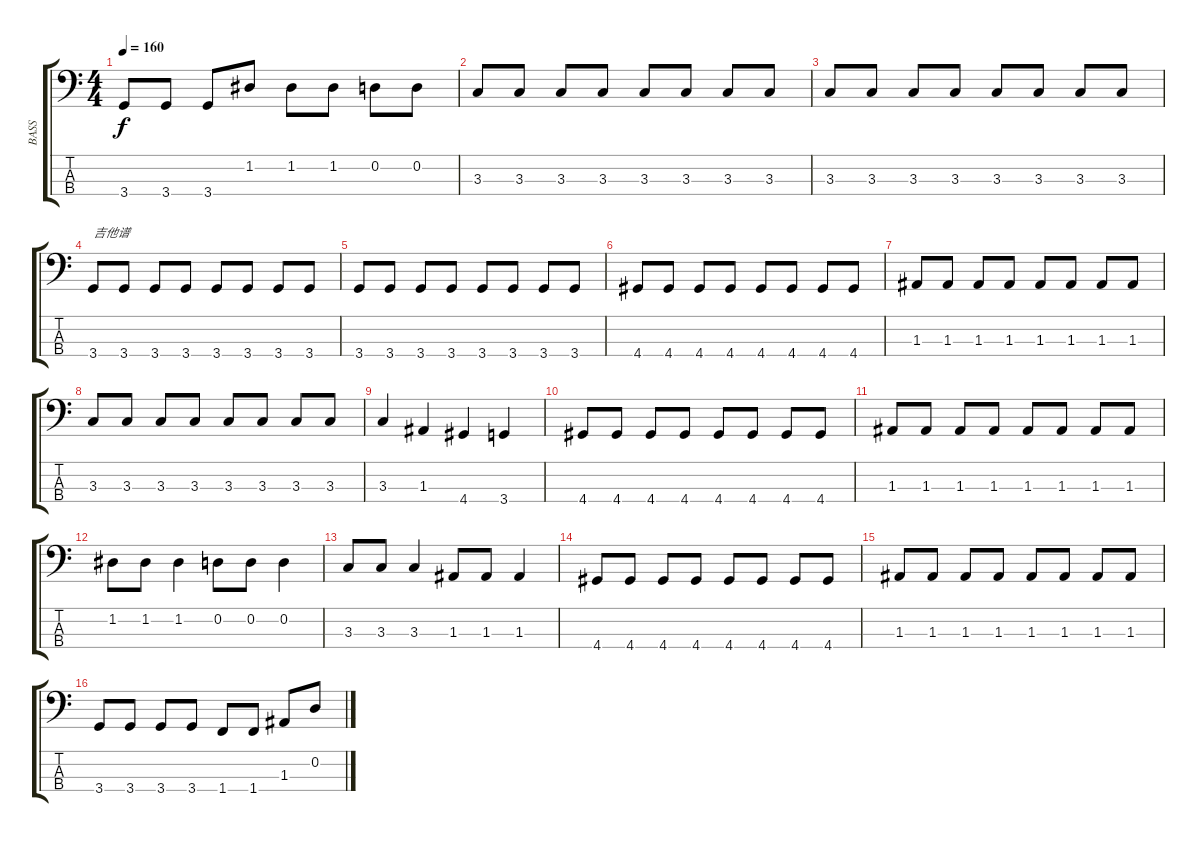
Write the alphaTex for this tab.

\track ("BASS" "BASS") {instrument electricbassfinger}
\staff {score tabs}
\tuning (G2 D2 A1 E1) {hide}
\ts (4 4)
\tempo 160
\clef f4
\ks c
3.4.8{dy f} 3.4.8 3.4.8 1.2.8 1.2.8 1.2.8 0.2.8 0.2.8 |
3.3.8 3.3.8 3.3.8 3.3.8 3.3.8 3.3.8 3.3.8 3.3.8 |
3.3.8 3.3.8 3.3.8 3.3.8 3.3.8 3.3.8 3.3.8 3.3.8 |
3.4.8{txt "吉他谱"} 3.4.8 3.4.8 3.4.8 3.4.8 3.4.8 3.4.8 3.4.8 |
3.4.8 3.4.8 3.4.8 3.4.8 3.4.8 3.4.8 3.4.8 3.4.8 |
4.4.8 4.4.8 4.4.8 4.4.8 4.4.8 4.4.8 4.4.8 4.4.8 |
1.3.8 1.3.8 1.3.8 1.3.8 1.3.8 1.3.8 1.3.8 1.3.8 |
3.3.8 3.3.8 3.3.8 3.3.8 3.3.8 3.3.8 3.3.8 3.3.8 |
3.3.4 1.3.4 4.4.4 3.4.4 |
4.4.8 4.4.8 4.4.8 4.4.8 4.4.8 4.4.8 4.4.8 4.4.8 |
1.3.8 1.3.8 1.3.8 1.3.8 1.3.8 1.3.8 1.3.8 1.3.8 |
1.2.8 1.2.8 1.2.4 0.2.8 0.2.8 0.2.4 |
3.3.8 3.3.8 3.3.4 1.3.8 1.3.8 1.3.4 |
4.4.8 4.4.8 4.4.8 4.4.8 4.4.8 4.4.8 4.4.8 4.4.8 |
1.3.8 1.3.8 1.3.8 1.3.8 1.3.8 1.3.8 1.3.8 1.3.8 |
3.4.8 3.4.8 3.4.8 3.4.8 1.4.8 1.4.8 1.3.8 0.2.8
